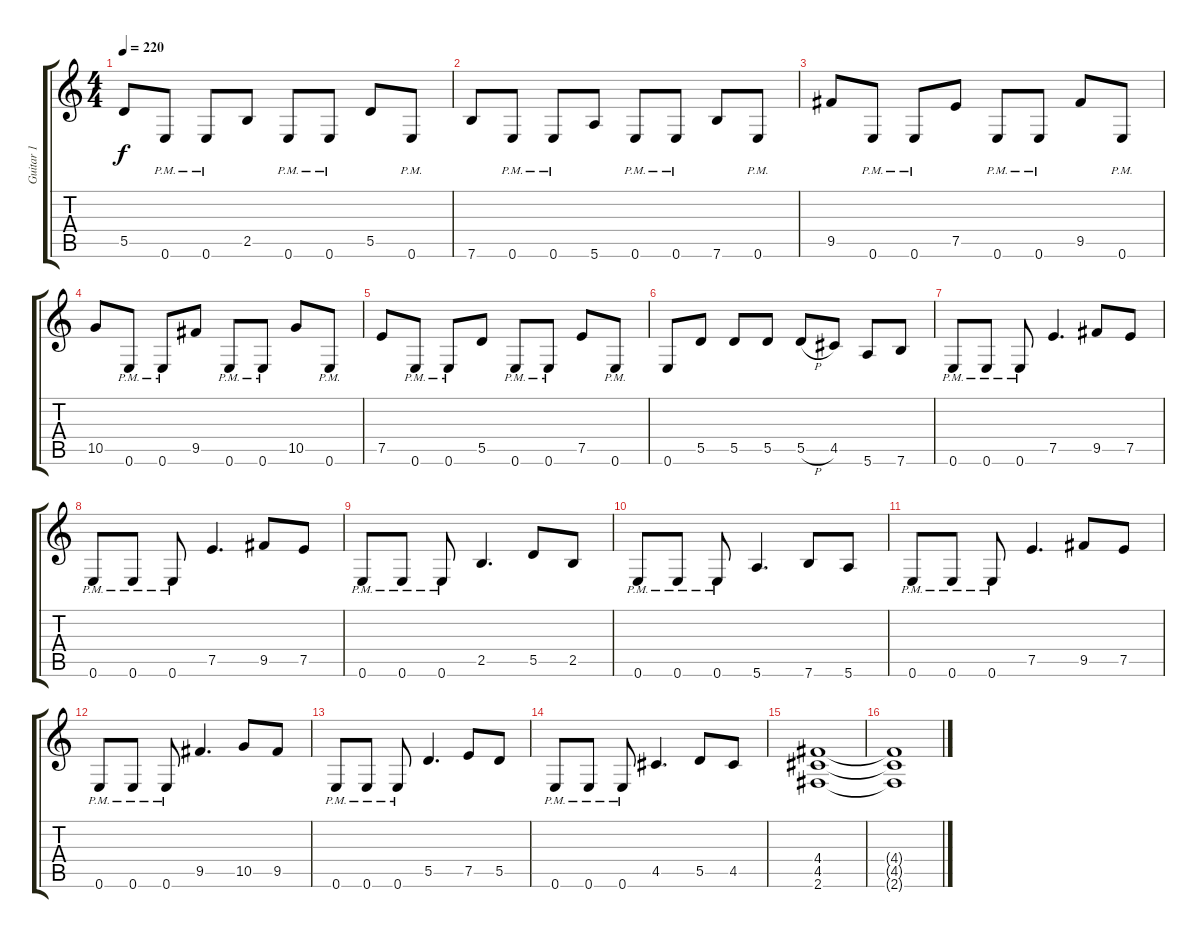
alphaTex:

\track ("Guitar 1" "Guitar 1") {instrument overdrivenguitar}
\staff {score tabs}
\tuning (E4 B3 G3 D3 A2 E2) {hide}
\ts (4 4)
\tempo 220
\clef g2
\ks c
5.5.8{dy f} 0.6{pm}.8 0.6{pm}.8 2.5.8 0.6{pm}.8 0.6{pm}.8 5.5.8 0.6{pm}.8 |
7.6.8 0.6{pm}.8 0.6{pm}.8 5.6.8 0.6{pm}.8 0.6{pm}.8 7.6.8 0.6{pm}.8 |
9.5.8 0.6{pm}.8 0.6{pm}.8 7.5.8 0.6{pm}.8 0.6{pm}.8 9.5.8 0.6{pm}.8 |
10.5.8 0.6{pm}.8 0.6{pm}.8 9.5.8 0.6{pm}.8 0.6{pm}.8 10.5.8 0.6{pm}.8 |
7.5.8 0.6{pm}.8 0.6{pm}.8 5.5.8 0.6{pm}.8 0.6{pm}.8 7.5.8 0.6{pm}.8 |
0.6.8 5.5.8 5.5.8 5.5.8 5.5{h}.8 4.5.8 5.6.8 7.6.8 |
0.6{pm}.8 0.6{pm}.8 0.6{pm}.8 7.5.4{d} 9.5.8 7.5.8 |
0.6{pm}.8 0.6{pm}.8 0.6{pm}.8 7.5.4{d} 9.5.8 7.5.8 |
0.6{pm}.8 0.6{pm}.8 0.6{pm}.8 2.5.4{d} 5.5.8 2.5.8 |
0.6{pm}.8 0.6{pm}.8 0.6{pm}.8 5.6.4{d} 7.6.8 5.6.8 |
0.6{pm}.8 0.6{pm}.8 0.6{pm}.8 7.5.4{d} 9.5.8 7.5.8 |
0.6{pm}.8 0.6{pm}.8 0.6{pm}.8 9.5.4{d} 10.5.8 9.5.8 |
0.6{pm}.8 0.6{pm}.8 0.6{pm}.8 5.5.4{d} 7.5.8 5.5.8 |
0.6{pm}.8 0.6{pm}.8 0.6{pm}.8 4.5.4{d} 5.5.8 4.5.8 |
(4.4 4.5 2.6).1{instrument overdrivenguitar} |
(4.4{t} 4.5{t} 2.6{t}).1
